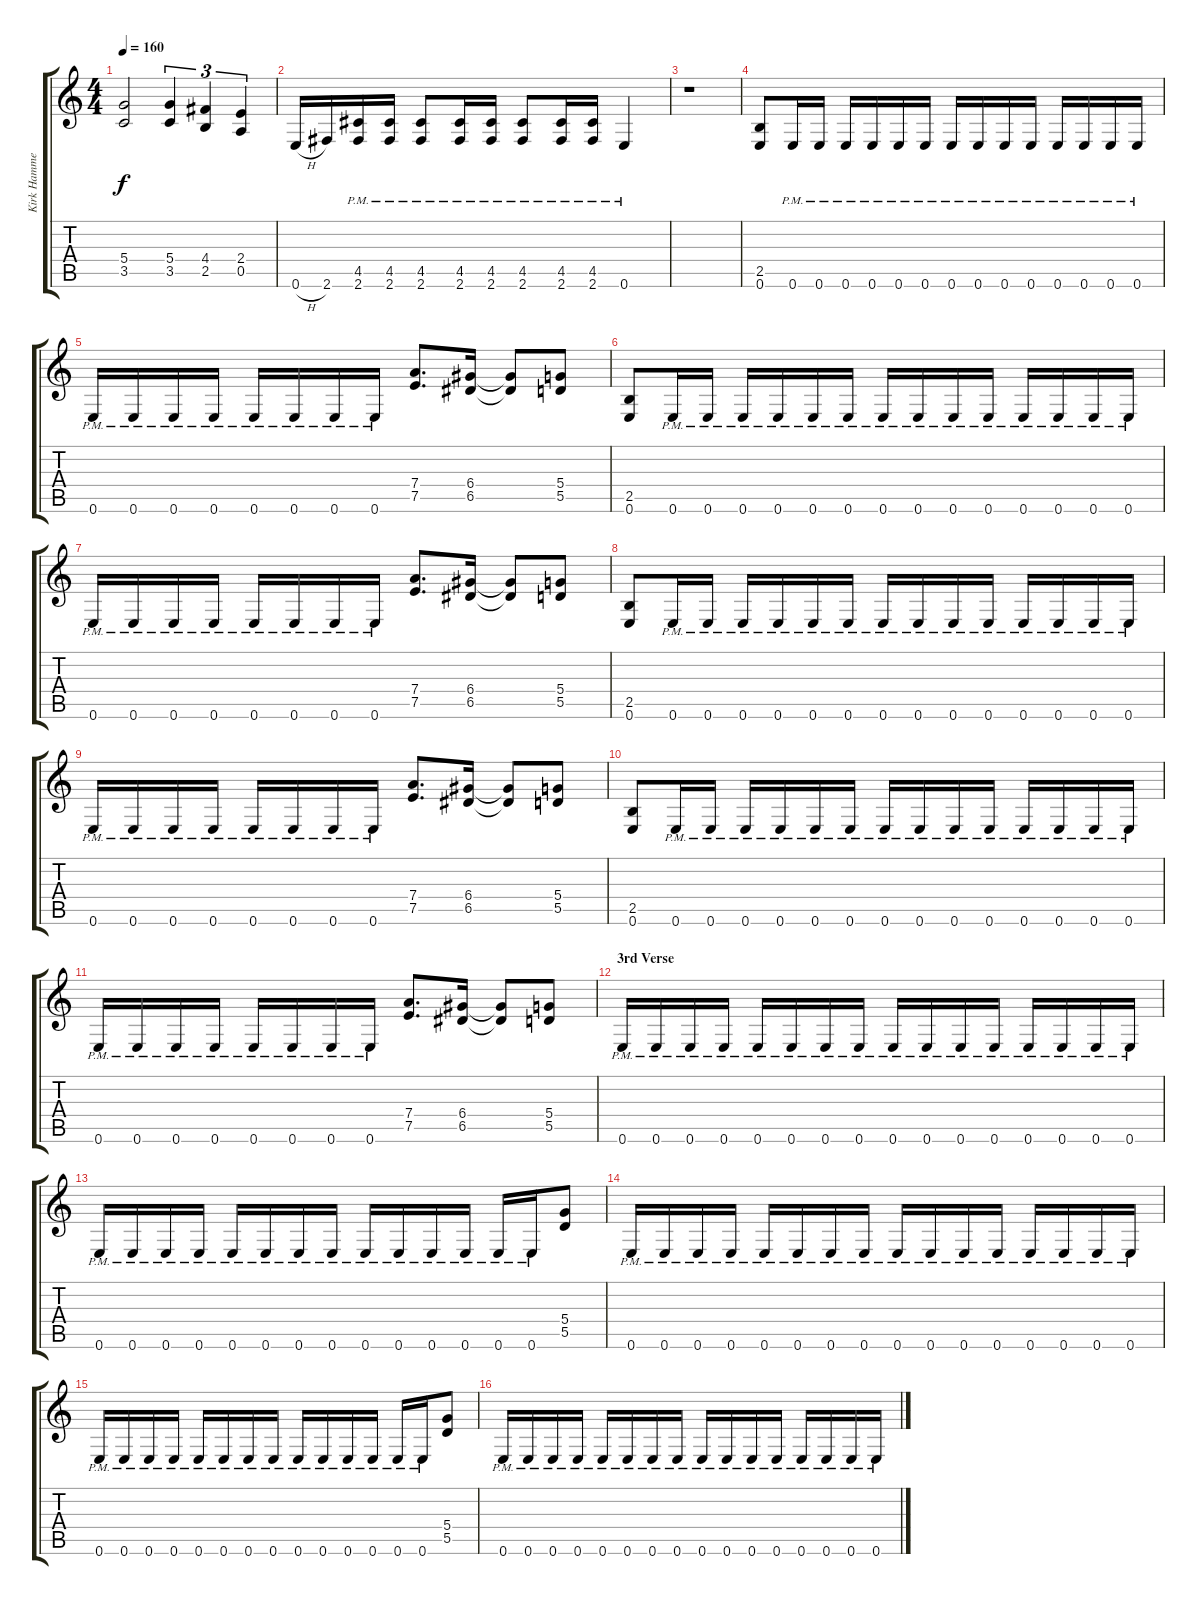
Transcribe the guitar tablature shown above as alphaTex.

\track ("Kirk Hammet - Rhythm Guitar" "Kirk Hamme") {instrument distortionguitar}
\staff {score tabs}
\tuning (E4 B3 G3 D3 A2 E2) {hide}
\ts (4 4)
\tempo 160
\clef g2
\ks c
(5.4 3.5).2{dy f} (5.4 3.5).4{tu (3 2)} (4.4 2.5).4{tu (3 2)} (2.4 0.5).4{tu (3 2)} |
0.6{h}.16 2.6.16 (4.5{pm} 2.6{pm}).16 (4.5{pm} 2.6{pm}).16 (4.5{pm} 2.6{pm}).8 (4.5{pm} 2.6{pm}).16 (4.5{pm} 2.6{pm}).16 (4.5{pm} 2.6{pm}).8 (4.5{pm} 2.6{pm}).16 (4.5{pm} 2.6{pm}).16 0.6{pm}.4 |
r.1 |
(2.5 0.6).8 0.6{pm}.16 0.6{pm}.16 0.6{pm}.16 0.6{pm}.16 0.6{pm}.16 0.6{pm}.16 0.6{pm}.16 0.6{pm}.16 0.6{pm}.16 0.6{pm}.16 0.6{pm}.16 0.6{pm}.16 0.6{pm}.16 0.6{pm}.16 |
0.6{pm}.16 0.6{pm}.16 0.6{pm}.16 0.6{pm}.16 0.6{pm}.16 0.6{pm}.16 0.6{pm}.16 0.6{pm}.16 (7.4 7.5).8{d} (6.4 6.5).16 (6.4{t} 6.5{t}).8 (5.4 5.5).8 |
(2.5 0.6).8 0.6{pm}.16 0.6{pm}.16 0.6{pm}.16 0.6{pm}.16 0.6{pm}.16 0.6{pm}.16 0.6{pm}.16 0.6{pm}.16 0.6{pm}.16 0.6{pm}.16 0.6{pm}.16 0.6{pm}.16 0.6{pm}.16 0.6{pm}.16 |
0.6{pm}.16 0.6{pm}.16 0.6{pm}.16 0.6{pm}.16 0.6{pm}.16 0.6{pm}.16 0.6{pm}.16 0.6{pm}.16 (7.4 7.5).8{d} (6.4 6.5).16 (6.4{t} 6.5{t}).8 (5.4 5.5).8 |
(2.5 0.6).8 0.6{pm}.16 0.6{pm}.16 0.6{pm}.16 0.6{pm}.16 0.6{pm}.16 0.6{pm}.16 0.6{pm}.16 0.6{pm}.16 0.6{pm}.16 0.6{pm}.16 0.6{pm}.16 0.6{pm}.16 0.6{pm}.16 0.6{pm}.16 |
0.6{pm}.16 0.6{pm}.16 0.6{pm}.16 0.6{pm}.16 0.6{pm}.16 0.6{pm}.16 0.6{pm}.16 0.6{pm}.16 (7.4 7.5).8{d} (6.4 6.5).16 (6.4{t} 6.5{t}).8 (5.4 5.5).8 |
(2.5 0.6).8 0.6{pm}.16 0.6{pm}.16 0.6{pm}.16 0.6{pm}.16 0.6{pm}.16 0.6{pm}.16 0.6{pm}.16 0.6{pm}.16 0.6{pm}.16 0.6{pm}.16 0.6{pm}.16 0.6{pm}.16 0.6{pm}.16 0.6{pm}.16 |
0.6{pm}.16 0.6{pm}.16 0.6{pm}.16 0.6{pm}.16 0.6{pm}.16 0.6{pm}.16 0.6{pm}.16 0.6{pm}.16 (7.4 7.5).8{d} (6.4 6.5).16 (6.4{t} 6.5{t}).8 (5.4 5.5).8 |
\section ("" "3rd Verse")
0.6{pm}.16 0.6{pm}.16 0.6{pm}.16 0.6{pm}.16 0.6{pm}.16 0.6{pm}.16 0.6{pm}.16 0.6{pm}.16 0.6{pm}.16 0.6{pm}.16 0.6{pm}.16 0.6{pm}.16 0.6{pm}.16 0.6{pm}.16 0.6{pm}.16 0.6{pm}.16 |
0.6{pm}.16 0.6{pm}.16 0.6{pm}.16 0.6{pm}.16 0.6{pm}.16 0.6{pm}.16 0.6{pm}.16 0.6{pm}.16 0.6{pm}.16 0.6{pm}.16 0.6{pm}.16 0.6{pm}.16 0.6{pm}.16 0.6{pm}.16 (5.4 5.5).8 |
0.6{pm}.16 0.6{pm}.16 0.6{pm}.16 0.6{pm}.16 0.6{pm}.16 0.6{pm}.16 0.6{pm}.16 0.6{pm}.16 0.6{pm}.16 0.6{pm}.16 0.6{pm}.16 0.6{pm}.16 0.6{pm}.16 0.6{pm}.16 0.6{pm}.16 0.6{pm}.16 |
0.6{pm}.16 0.6{pm}.16 0.6{pm}.16 0.6{pm}.16 0.6{pm}.16 0.6{pm}.16 0.6{pm}.16 0.6{pm}.16 0.6{pm}.16 0.6{pm}.16 0.6{pm}.16 0.6{pm}.16 0.6{pm}.16 0.6{pm}.16 (5.4 5.5).8 |
0.6{pm}.16 0.6{pm}.16 0.6{pm}.16 0.6{pm}.16 0.6{pm}.16 0.6{pm}.16 0.6{pm}.16 0.6{pm}.16 0.6{pm}.16 0.6{pm}.16 0.6{pm}.16 0.6{pm}.16 0.6{pm}.16 0.6{pm}.16 0.6{pm}.16 0.6{pm}.16
